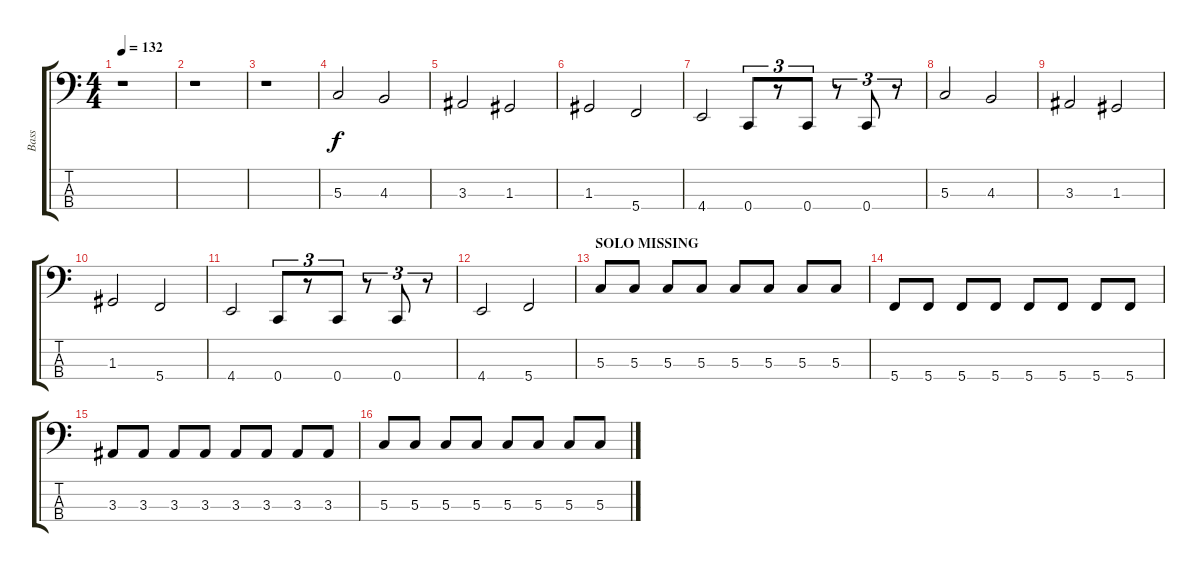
\track ("Bass" "Bass") {instrument electricbasspick}
\staff {score tabs}
\tuning (F2 C2 G1 C1) {hide}
\ts (4 4)
\tempo 132
\clef f4
\ks c
r.1{dy f} |
r.1 |
r.1 |
5.3.2 4.3.2 |
3.3.2 1.3.2 |
1.3.2 5.4.2 |
4.4.2 0.4.8{tu (3 2)} r.8{tu (3 2)} 0.4.8{tu (3 2)} r.8{tu (3 2)} 0.4.8{tu (3 2)} r.8{tu (3 2)} |
5.3.2 4.3.2 |
3.3.2 1.3.2 |
1.3.2 5.4.2 |
4.4.2 0.4.8{tu (3 2)} r.8{tu (3 2)} 0.4.8{tu (3 2)} r.8{tu (3 2)} 0.4.8{tu (3 2)} r.8{tu (3 2)} |
4.4.2 5.4.2 |
\section ("" "SOLO MISSING")
5.3.8 5.3.8 5.3.8 5.3.8 5.3.8 5.3.8 5.3.8 5.3.8 |
5.4.8 5.4.8 5.4.8 5.4.8 5.4.8 5.4.8 5.4.8 5.4.8 |
3.3.8 3.3.8 3.3.8 3.3.8 3.3.8 3.3.8 3.3.8 3.3.8 |
5.3.8 5.3.8 5.3.8 5.3.8 5.3.8 5.3.8 5.3.8 5.3.8
